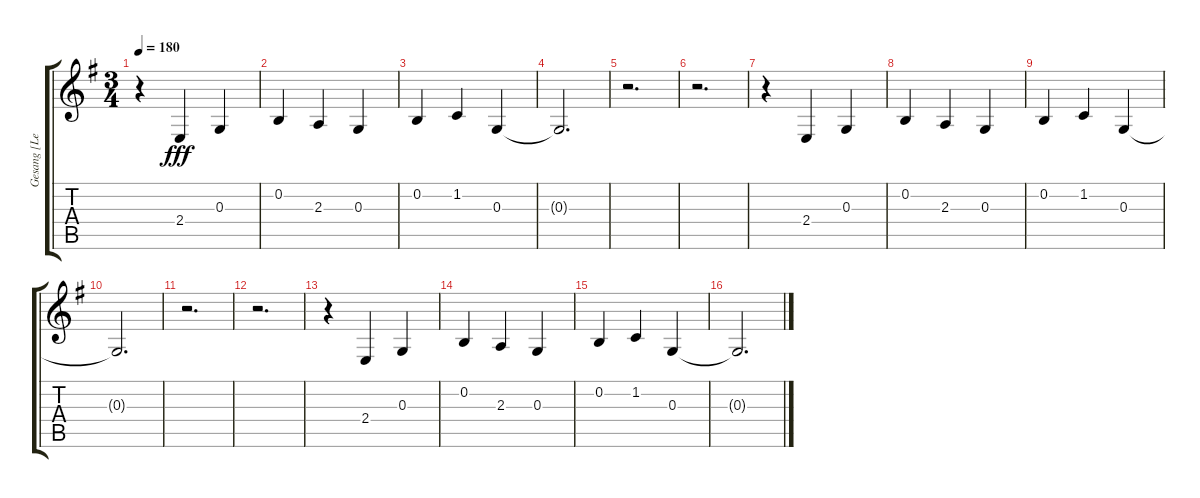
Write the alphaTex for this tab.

\track ("Gesang [Lead/Rod]" "Gesang [Le") {instrument bassoon}
\staff {score tabs}
\tuning (E4 B3 G3 D3 A2 E2) {hide}
\ts (3 4)
\tempo 180
\clef g2
\ks eminor
r.4{dy fff} 2.4.4 0.3.4 |
0.2.4 2.3.4 0.3.4 |
0.2.4 1.2.4 0.3.4 |
0.3{t}.2{d} |
r.2{d} |
r.2{d} |
r.4 2.4.4 0.3.4 |
0.2.4 2.3.4 0.3.4 |
0.2.4 1.2.4 0.3.4 |
0.3{t}.2{d} |
r.2{d} |
r.2{d} |
r.4 2.4.4 0.3.4 |
0.2.4 2.3.4 0.3.4 |
0.2.4 1.2.4 0.3.4 |
0.3{t}.2{d}
